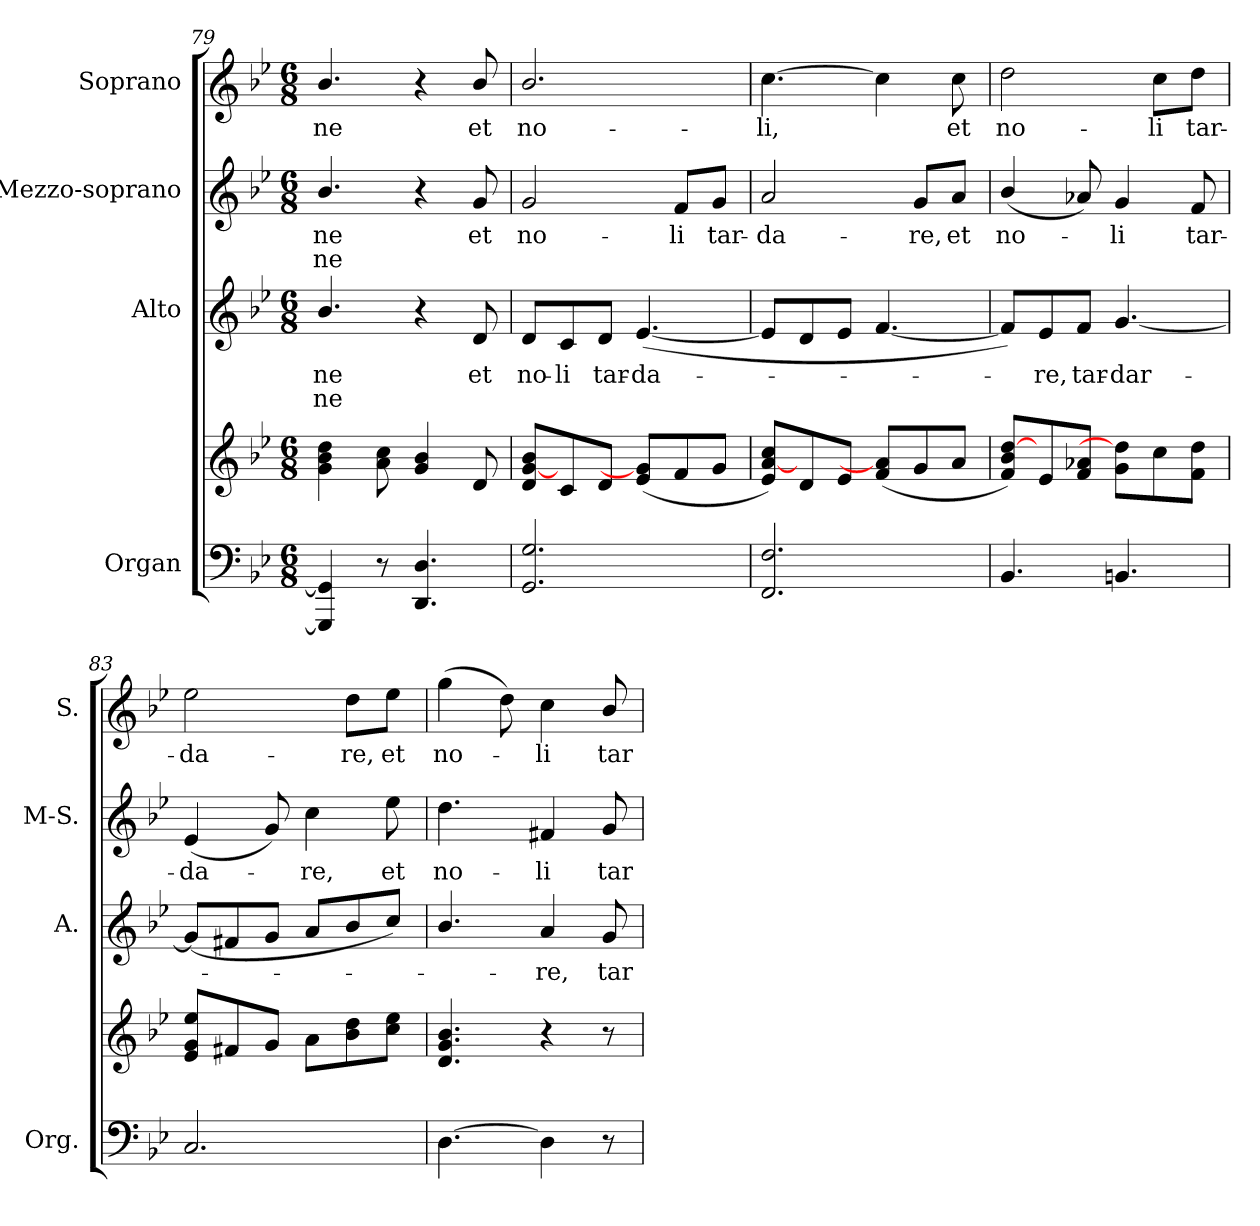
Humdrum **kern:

**kern	**kern	**kern	**text	**text	**kern	**text	**text	**kern	**text
*part4	*part4	*part3	*part3	*part3	*part2	*part2	*part2	*part1	*part1
*staff5	*staff4	*staff3	*staff3	*staff3	*staff2	*staff2	*staff2	*staff1	*staff1
*I"Organ	*	*I"Alto	*	*	*I"Mezzo-soprano	*	*	*I"Soprano	*
*I'Org.	*	*I'A.	*	*	*I'M-S.	*	*	*I'S.	*
*clefF4	*clefG2	*clefG2	*	*	*clefG2	*	*	*clefG2	*
*k[b-e-]	*k[b-e-]	*k[b-e-]	*	*	*k[b-e-]	*	*	*k[b-e-]	*
*B-:	*B-:	*B-:	*	*	*B-:	*	*	*B-:	*
*M6/8	*M6/8	*M6/8	*	*	*M6/8	*	*	*M6/8	*
=79	=79	=79	=79	=79	=79	=79	=79	=79	=79
!	!	!	!LO:LY:b:color=#000000	!LO:LY:b:color=#000000	!	!	!	!	!
!	!	!	!	!	!	!LO:LY:b:color=#000000	!LO:LY:b:color=#000000	!	!
!	!	!	!	!	!	!	!	!	!LO:LY:b:color=#000000
4GGGi/] 4GGi]	4gi\ 4b-i 4ddi	4.b-i/	-ne	ne	4.b-i/	-ne	ne	4.b-i/	-ne
8r	8ai\ 8cci	.	.	.	.	.	.	.	.
4.DDi/ 4.Di	4gi/ 4b-i	4r	.	.	4r	.	.	4r	.
!	!	!	!LO:LY:b:color=#000000	!	!	!	!	!	!
!	!	!	!	!	!	!LO:LY:b:color=#000000	!	!	!
!	!	!	!	!	!	!	!	!	!LO:LY:b:color=#000000
.	8di/	8di/	et	.	8gi/	et	.	8b-i/	et
=80	=80	=80	=80	=80	=80	=80	=80	=80	=80
!	!	!	!LO:LY:b:color=#000000	!	!	!	!	!	!
!	!	!	!	!	!	!LO:LY:b:color=#000000	!	!	!
!	!	!	!	!	!	!	!	!	!LO:LY:b:color=#000000
2.GGi/ 2.Gi	8di/ [8gi 8b-iL	8di/L	no-	.	2gi/	no-	.	2.b-i/	no-
!	!	!	!LO:LY:b:color=#000000	!	!	!	!	!	!
.	8ci/	8ci/	-li	.	.	.	.	.	.
!	!	!	!LO:LY:b:color=#000000	!	!	!	!	!	!
.	8di/J	8di/J	tar-	.	.	.	.	.	.
!	!	!	!LO:LY:b:color=#000000	!	!	!	!	!	!
.	(8e-i/ 8gi]L	([4.e-i/	-da-	.	.	.	.	.	.
!	!	!	!	!	!	!LO:LY:b:color=#000000	!	!	!
.	8fi/	.	.	.	8fi/L	-li	.	.	.
!	!	!	!	!	!	!LO:LY:b:color=#000000	!	!	!
.	8gi/J	.	.	.	8gi/J	tar-	.	.	.
=81	=81	=81	=81	=81	=81	=81	=81	=81	=81
!	!	!	!	!	!	!LO:LY:b:color=#000000	!	!	!
!	!	!	!	!	!	!	!	!	!LO:LY:b:color=#000000
2.FFi/ 2.Fi	8e-i/ [8ai 8cciL)	8e-i/L]	.	.	2ai/	-da-	.	[4.cci\	-li,
.	8di/	8di/	.	.	.	.	.	.	.
.	8e-i/J	8e-i/J	.	.	.	.	.	.	.
.	(8fi/ 8ai]L	[4.fi/	.	.	.	.	.	4cci\]	.
!	!	!	!	!	!	!LO:LY:b:color=#000000	!	!	!
.	8gi/	.	.	.	8gi/L	-re,	.	.	.
!	!	!	!	!	!	!LO:LY:b:color=#000000	!	!	!
!	!	!	!	!	!	!	!	!	!LO:LY:b:color=#000000
.	8ai/J	.	.	.	8ai/J	et	.	8cci\	et
=82	=82	=82	=82	=82	=82	=82	=82	=82	=82
!	!	!	!	!	!	!LO:LY:b:color=#000000	!	!	!
!	!	!	!	!	!	!	!	!	!LO:LY:b:color=#000000
4.BB-i/	8fi/ 8b-i [8ddiL)	8fi/L])	.	.	(4b-i/	no-	.	2ddi\	no-
!	!	!	!LO:LY:b:color=#000000	!	!	!	!	!	!
.	8e-i/	8e-i/	-re,	.	.	.	.	.	.
!	!	!	!LO:LY:b:color=#000000	!	!	!	!	!	!
.	8fi/ 8a-XiJ	8fi/J	tar-	.	8a-Xi/)	.	.	.	.
!	!	!	!LO:LY:b:color=#000000	!	!	!	!	!	!
!	!	!	!	!	!	!LO:LY:b:color=#000000	!	!	!
4.BBni/	8gi\ 8ddi]L	[4.gi/	-dar-	.	4gi/	-li	.	.	.
!	!	!	!	!	!	!	!	!	!LO:LY:b:color=#000000
.	8cci\	.	.	.	.	.	.	8cci\L	-li
!	!	!	!	!	!	!LO:LY:b:color=#000000	!	!	!
!	!	!	!	!	!	!	!	!	!LO:LY:b:color=#000000
.	8fi\ 8ddiJ	.	.	.	8fi/	tar-	.	8ddi\J	tar-
=83	=83	=83	=83	=83	=83	=83	=83	=83	=83
!	!	!	!	!	!	!LO:LY:b:color=#000000	!	!	!
!	!	!	!	!	!	!	!	!	!LO:LY:b:color=#000000
2.Ci/	8e-i/ 8gi 8ee-iL	(8gi/L]	.	.	(4e-i/	-da-	.	2ee-i\	-da-
.	8f#Xi/	8f#Xi/	.	.	.	.	.	.	.
.	8gi/J	8gi/J	.	.	8gi/)	.	.	.	.
!	!	!	!	!	!	!LO:LY:b:color=#000000	!	!	!
.	8ai\L	8ai/L	.	.	4cci\	-re,	.	.	.
!	!	!	!	!	!	!	!	!	!LO:LY:b:color=#000000
.	8b-i\ 8ddi	8b-i/	.	.	.	.	.	8ddi\L	-re,
!	!	!	!	!	!	!LO:LY:b:color=#000000	!	!	!
!	!	!	!	!	!	!	!	!	!LO:LY:b:color=#000000
.	8cci\ 8ee-iJ	8cci/J)	.	.	8ee-i\	et	.	8ee-i\J	et
!!LO:PB:g=z
=84	=84	=84	=84	=84	=84	=84	=84	=84	=84
!	!	!	!	!	!	!LO:LY:b:color=#000000	!	!	!
!	!	!	!	!	!	!	!	!	!LO:LY:b:color=#000000
[4.Di\	4.di/ 4.gi 4.b-i	4.b-i/	.	.	4.ddi\	no-	.	(4ggi\	no-
.	.	.	.	.	.	.	.	8ddi\)	.
!	!	!	!LO:LY:b:color=#000000	!	!	!	!	!	!
!	!	!	!	!	!	!LO:LY:b:color=#000000	!	!	!
!	!	!	!	!	!	!	!	!	!LO:LY:b:color=#000000
4Di\]	4r	4ai/	-re,	.	4f#Xi/	-li	.	4cci\	-li
!	!	!	!LO:LY:b:color=#000000	!	!	!	!	!	!
!	!	!	!	!	!	!LO:LY:b:color=#000000	!	!	!
!	!	!	!	!	!	!	!	!	!LO:LY:b:color=#000000
8r	8r	8gi/	tar-	.	8gi/	tar-	.	8b-i/	tar-
=	=	=	=	=	=	=	=	=	=
*-	*-	*-	*-	*-	*-	*-	*-	*-	*-
